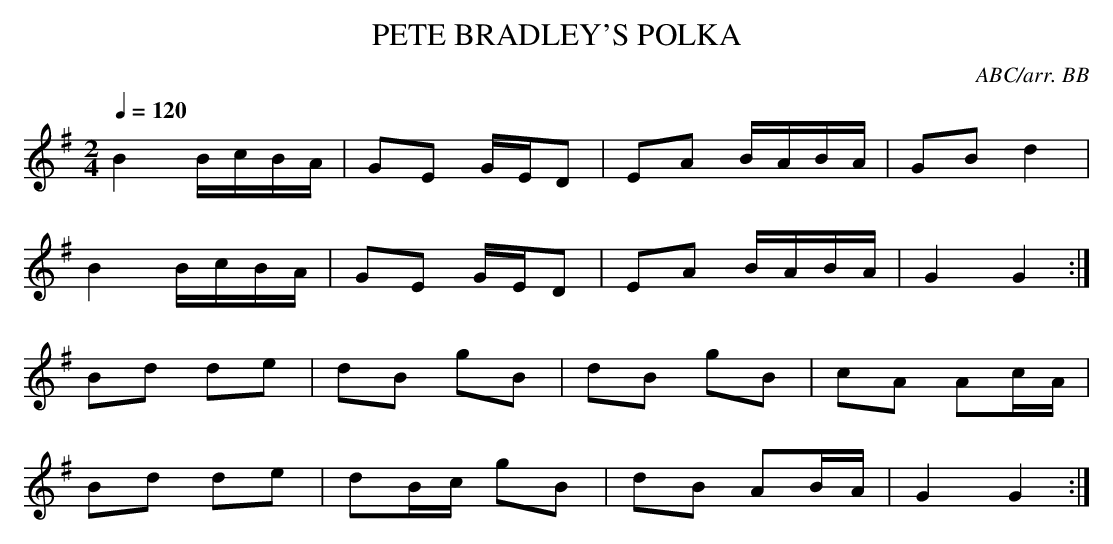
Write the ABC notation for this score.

X:1
T:PETE BRADLEY'S POLKA
C:ABC/arr. BB
Q:1/4=120
L:1/8
M:2/4
K:G
B2 B/c/B/A/|GE G/E/D|EA B/A/B/A/|GB d2|
B2 B/c/B/A/|GE G/E/D|EA B/A/B/A/|G2 G2 :|
Bd de|dB gB|dB gB|cA Ac/A/|
Bd de|dB/c/ gB|dB AB/A/|G2 G2 :|
